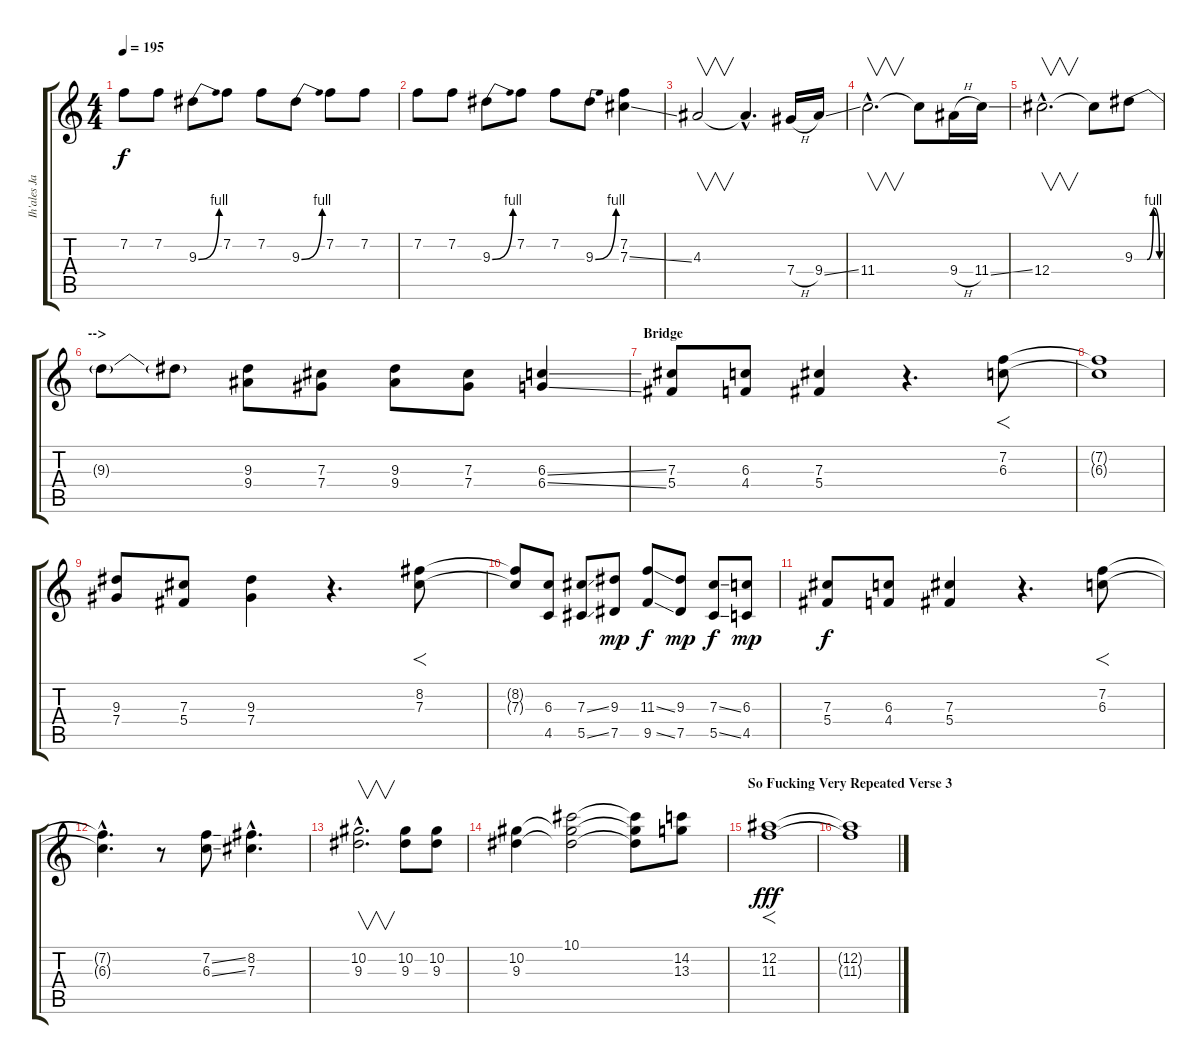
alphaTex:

\track ("Ih'ales Jammin'" "Ih'ales Ja") {instrument distortionguitar}
\staff {score tabs}
\tuning (Eb4 Bb3 Gb3 Db3 Ab2 Eb2) {hide}
\ts (4 4)
\tempo 195
\clef g2
\ks c
7.2.8{dy f} 7.2.8 9.3{be (bend 0 0 60 4)}.8 7.2.8 7.2.8 9.3{be (bend 0 0 60 4)}.8 7.2.8 7.2.8 |
7.2.8 7.2.8 9.3{be (bend 0 0 60 4)}.8 7.2.8 7.2.8 9.3{be (bend 0 0 60 4)}.8 (7.2 7.3{ss}).4 |
4.3.2{v} 4.3{hac t}.4{d} 7.4{h}.16 9.4{ss}.16 |
11.4{hac}.2{v d} 11.4{t}.8 9.4{h}.16 11.4{ss}.16 |
12.4{hac}.2{v d} 12.4{t}.8 9.3{be (custom 0 0 30 0 45 4 60 0)}.8 |
\section ("" "-->")
9.3{t}.8 9.3{t}.8 (9.3 9.4).8 (7.3 7.4).8 (9.3 9.4).8 (7.3 7.4).8 (6.3{ss} 6.4{ss}).4 |
\section ("" "Bridge")
(7.3 5.4).8 (6.3 4.4).8 (7.3 5.4).4 r.4{d} (7.2 6.3).8{f} |
(7.2{t} 6.3{t}).1 |
(9.3 7.4).8 (7.3 5.4).8 (9.3 7.4).4 r.4{d} (8.2 7.3).8{f} |
(8.2{t} 7.3{t}).8 (6.3 4.5).8 (7.3{ss} 5.5{ss}).8 (9.3 7.5).8{dy mp} (11.3{ss} 9.5{ss}).8{dy f} (9.3 7.5).8{dy mp} (7.3{ss} 5.5{ss}).8{dy f} (6.3 4.5).8{dy mp} |
(7.3 5.4).8{dy f} (6.3 4.4).8 (7.3 5.4).4 r.4{d} (7.2 6.3).8{f} |
(7.2{hac t} 6.3{hac t}).4{d} r.8 (7.2{ss} 6.3{ss}).8 (8.2{hac} 7.3{hac}).4{d} |
(10.2{hac} 9.3{hac}).2{v d} (10.2 9.3).8 (10.2 9.3).8 |
(10.2 9.3).4 (10.1 10.2{t} 9.3{t}).2 (10.1{t} 10.2{t} 9.3{t}).8 (14.2 13.3).8 |
\section ("" "So Fucking Very Repeated Verse 3")
(12.2 11.3).1{f dy fff instrument guitarharmonics} |
(12.2{t} 11.3{t}).1
